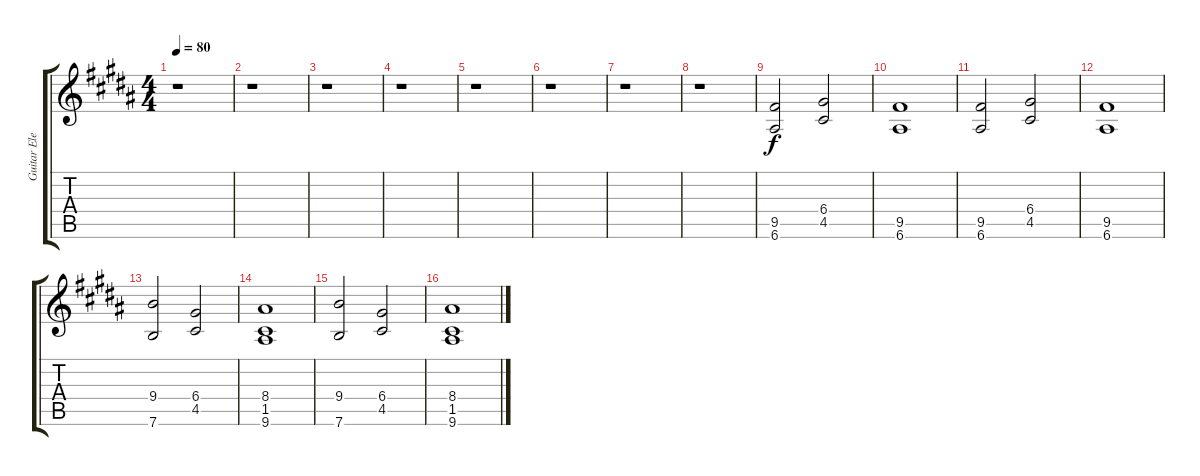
\track ("Guitar Elec" "Guitar Ele") {instrument electricguitarjazz}
\staff {score tabs}
\tuning (E4 B3 G3 D3 A2 E2) {hide}
\ts (4 4)
\tempo 80
\clef g2
\ks b
r.1{dy f} |
r.1 |
r.1 |
r.1 |
r.1 |
r.1 |
r.1 |
r.1 |
(9.5 6.6).2 (6.4 4.5).2 |
(9.5 6.6).1 |
(9.5 6.6).2 (6.4 4.5).2 |
(9.5 6.6).1 |
(9.4 7.6).2 (6.4 4.5).2 |
(8.4 1.5 9.6).1 |
(9.4 7.6).2 (6.4 4.5).2 |
(8.4 1.5 9.6).1
